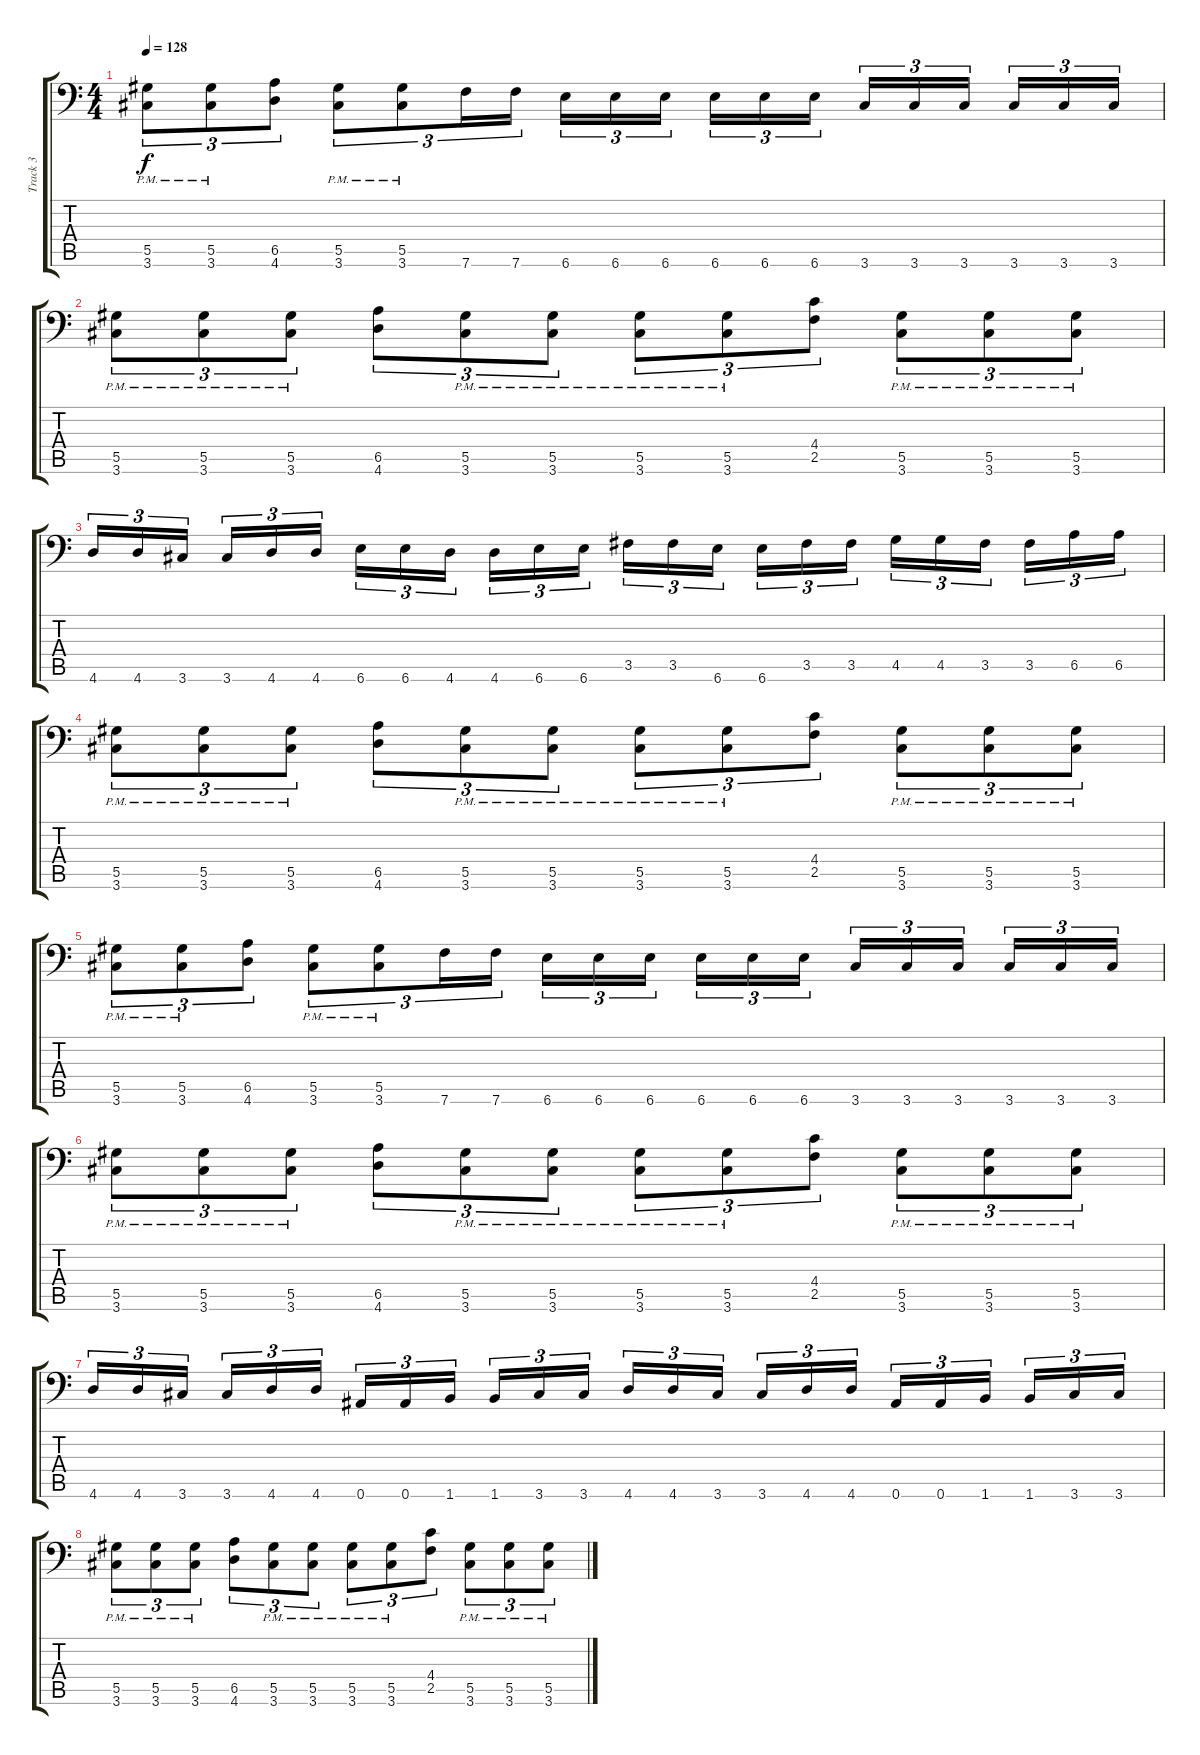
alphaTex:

\track ("Track 3" "Track 3") {instrument distortionguitar}
\staff {score tabs}
\tuning (Bb3 F3 Db3 Ab2 Eb2 Bb1) {hide}
\ts (4 4)
\tempo 128
\clef f4
\ks c
(5.5{pm} 3.6{pm}).8{tu (3 2) dy f} (5.5{pm} 3.6{pm}).8{tu (3 2)} (6.5 4.6).8{tu (3 2)} (5.5{pm} 3.6{pm}).8{tu (3 2)} (5.5{pm} 3.6{pm}).8{tu (3 2)} 7.6.16{tu (3 2)} 7.6.16{tu (3 2)} 6.6.16{tu (3 2)} 6.6.16{tu (3 2)} 6.6.16{tu (3 2)} 6.6.16{tu (3 2)} 6.6.16{tu (3 2)} 6.6.16{tu (3 2)} 3.6.16{tu (3 2)} 3.6.16{tu (3 2)} 3.6.16{tu (3 2)} 3.6.16{tu (3 2)} 3.6.16{tu (3 2)} 3.6.16{tu (3 2)} |
(5.5{pm} 3.6{pm}).8{tu (3 2)} (5.5{pm} 3.6{pm}).8{tu (3 2)} (5.5{pm} 3.6{pm}).8{tu (3 2)} (6.5 4.6).8{tu (3 2)} (5.5{pm} 3.6{pm}).8{tu (3 2)} (5.5{pm} 3.6{pm}).8{tu (3 2)} (5.5{pm} 3.6{pm}).8{tu (3 2)} (5.5{pm} 3.6{pm}).8{tu (3 2)} (4.4 2.5).8{tu (3 2)} (5.5{pm} 3.6{pm}).8{tu (3 2)} (5.5{pm} 3.6{pm}).8{tu (3 2)} (5.5{pm} 3.6{pm}).8{tu (3 2)} |
4.6.16{tu (3 2)} 4.6.16{tu (3 2)} 3.6.16{tu (3 2)} 3.6.16{tu (3 2)} 4.6.16{tu (3 2)} 4.6.16{tu (3 2)} 6.6.16{tu (3 2)} 6.6.16{tu (3 2)} 4.6.16{tu (3 2)} 4.6.16{tu (3 2)} 6.6.16{tu (3 2)} 6.6.16{tu (3 2)} 3.5.16{tu (3 2)} 3.5.16{tu (3 2)} 6.6.16{tu (3 2)} 6.6.16{tu (3 2)} 3.5.16{tu (3 2)} 3.5.16{tu (3 2)} 4.5.16{tu (3 2)} 4.5.16{tu (3 2)} 3.5.16{tu (3 2)} 3.5.16{tu (3 2)} 6.5.16{tu (3 2)} 6.5.16{tu (3 2)} |
(5.5{pm} 3.6{pm}).8{tu (3 2)} (5.5{pm} 3.6{pm}).8{tu (3 2)} (5.5{pm} 3.6{pm}).8{tu (3 2)} (6.5 4.6).8{tu (3 2)} (5.5{pm} 3.6{pm}).8{tu (3 2)} (5.5{pm} 3.6{pm}).8{tu (3 2)} (5.5{pm} 3.6{pm}).8{tu (3 2)} (5.5{pm} 3.6{pm}).8{tu (3 2)} (4.4 2.5).8{tu (3 2)} (5.5{pm} 3.6{pm}).8{tu (3 2)} (5.5{pm} 3.6{pm}).8{tu (3 2)} (5.5{pm} 3.6{pm}).8{tu (3 2)} |
(5.5{pm} 3.6{pm}).8{tu (3 2)} (5.5{pm} 3.6{pm}).8{tu (3 2)} (6.5 4.6).8{tu (3 2)} (5.5{pm} 3.6{pm}).8{tu (3 2)} (5.5{pm} 3.6{pm}).8{tu (3 2)} 7.6.16{tu (3 2)} 7.6.16{tu (3 2)} 6.6.16{tu (3 2)} 6.6.16{tu (3 2)} 6.6.16{tu (3 2)} 6.6.16{tu (3 2)} 6.6.16{tu (3 2)} 6.6.16{tu (3 2)} 3.6.16{tu (3 2)} 3.6.16{tu (3 2)} 3.6.16{tu (3 2)} 3.6.16{tu (3 2)} 3.6.16{tu (3 2)} 3.6.16{tu (3 2)} |
(5.5{pm} 3.6{pm}).8{tu (3 2)} (5.5{pm} 3.6{pm}).8{tu (3 2)} (5.5{pm} 3.6{pm}).8{tu (3 2)} (6.5 4.6).8{tu (3 2)} (5.5{pm} 3.6{pm}).8{tu (3 2)} (5.5{pm} 3.6{pm}).8{tu (3 2)} (5.5{pm} 3.6{pm}).8{tu (3 2)} (5.5{pm} 3.6{pm}).8{tu (3 2)} (4.4 2.5).8{tu (3 2)} (5.5{pm} 3.6{pm}).8{tu (3 2)} (5.5{pm} 3.6{pm}).8{tu (3 2)} (5.5{pm} 3.6{pm}).8{tu (3 2)} |
4.6.16{tu (3 2)} 4.6.16{tu (3 2)} 3.6.16{tu (3 2)} 3.6.16{tu (3 2)} 4.6.16{tu (3 2)} 4.6.16{tu (3 2)} 0.6.16{tu (3 2)} 0.6.16{tu (3 2)} 1.6.16{tu (3 2)} 1.6.16{tu (3 2)} 3.6.16{tu (3 2)} 3.6.16{tu (3 2)} 4.6.16{tu (3 2)} 4.6.16{tu (3 2)} 3.6.16{tu (3 2)} 3.6.16{tu (3 2)} 4.6.16{tu (3 2)} 4.6.16{tu (3 2)} 0.6.16{tu (3 2)} 0.6.16{tu (3 2)} 1.6.16{tu (3 2)} 1.6.16{tu (3 2)} 3.6.16{tu (3 2)} 3.6.16{tu (3 2)} |
(5.5{pm} 3.6{pm}).8{tu (3 2)} (5.5{pm} 3.6{pm}).8{tu (3 2)} (5.5{pm} 3.6{pm}).8{tu (3 2)} (6.5 4.6).8{tu (3 2)} (5.5{pm} 3.6{pm}).8{tu (3 2)} (5.5{pm} 3.6{pm}).8{tu (3 2)} (5.5{pm} 3.6{pm}).8{tu (3 2)} (5.5{pm} 3.6{pm}).8{tu (3 2)} (4.4 2.5).8{tu (3 2)} (5.5{pm} 3.6{pm}).8{tu (3 2)} (5.5{pm} 3.6{pm}).8{tu (3 2)} (5.5{pm} 3.6{pm}).8{tu (3 2)}
